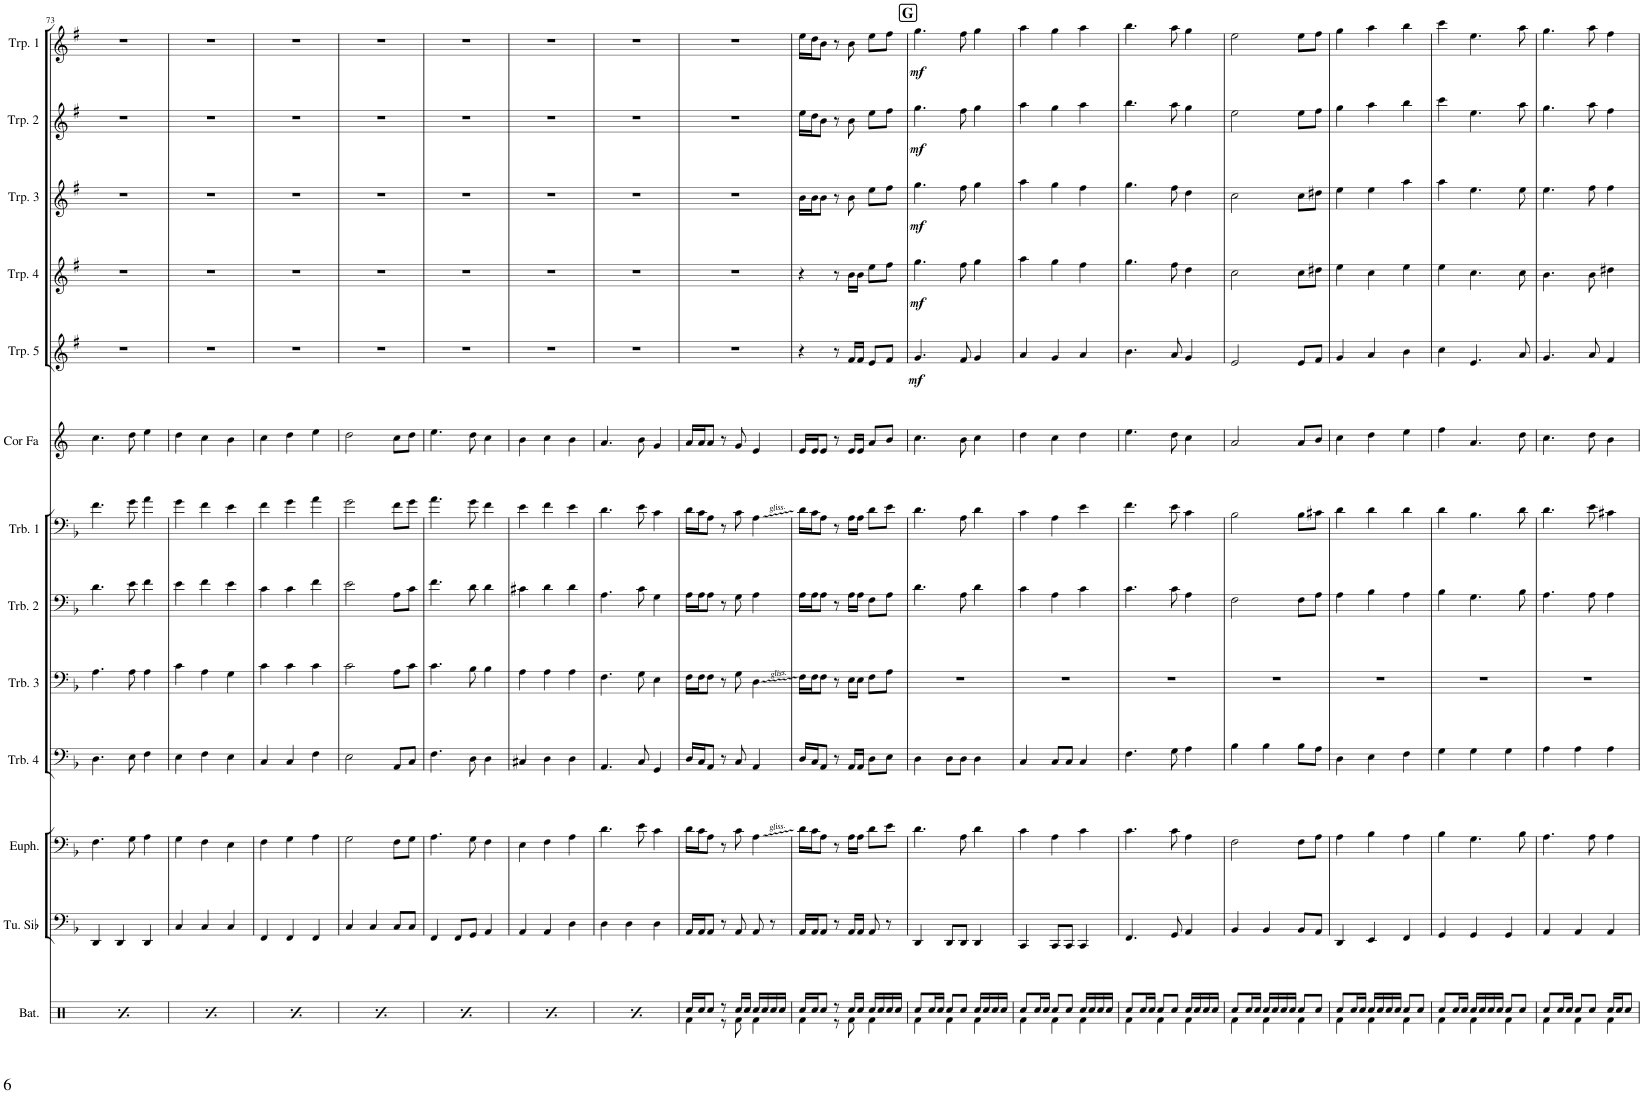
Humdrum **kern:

**kern	**kern	**kern	**kern	**kern	**kern	**kern	**kern	**kern	**dynam	**kern	**dynam	**kern	**dynam	**kern	**dynam	**kern	**dynam
*part13	*part12	*part11	*part10	*part9	*part8	*part7	*part6	*part5	*part5	*part4	*part4	*part3	*part3	*part2	*part2	*part1	*part1
*staff13	*staff12	*staff11	*staff10	*staff9	*staff8	*staff7	*staff6	*staff5	*staff5	*staff4	*staff4	*staff3	*staff3	*staff2	*staff2	*staff1	*staff1
*I"Batterie	*I"Tuba en Sib	*I"Euphonium	*I"Trombone 4	*I"Trombone 3	*I"Trombone 2	*I"Trombone 1	*I"Cor en Fa	*I"Trompette 5	*	*I"Trompette 4	*	*I"Trompette 3	*	*I"Trompette 2	*	*I"Trompette 1	*
*I'Bat.	*I'Tu. Sib	*I'Euph.	*I'Trb. 4	*I'Trb. 3	*I'Trb. 2	*I'Trb. 1	*I'Cor Fa	*I'Trp. 5	*	*I'Trp. 4	*	*I'Trp. 3	*	*I'Trp. 2	*	*I'Trp. 1	*
!!LO:PB:g=z
*clefX	*clefF4	*clefF4	*clefF4	*clefF4	*clefF4	*clefF4	*clefG2	*clefG2	*	*clefG2	*	*clefG2	*	*clefG2	*	*clefG2	*
*	*	*	*	*	*	*	*ITrd4c7	*ITrd1c2	*	*ITrd1c2	*	*ITrd1c2	*	*ITrd1c2	*	*ITrd1c2	*
*k[]	*k[b-]	*k[b-]	*k[b-]	*k[b-]	*k[b-]	*k[b-]	*k[]	*k[f#]	*	*k[f#]	*	*k[f#]	*	*k[f#]	*	*k[f#]	*
*M3/4	*M3/4	*M3/4	*M3/4	*M3/4	*M3/4	*M3/4	*M3/4	*M3/4	*	*M3/4	*	*M3/4	*	*M3/4	*	*M3/4	*
=73	=73	=73	=73	=73	=73	=73	=73	=73	=73	=73	=73	=73	=73	=73	=73	=73	=73
*^	*	*	*	*	*	*	*	*	*	*	*	*	*	*	*	*	*
8Rcc/L	4Rf\	4DD/	4.F\	4.D\	4.A\	4.d\	4.f\	4.cc\	2.r	.	2.r	.	2.r	.	2.r	.	2.r	.
16Rcc/L	.	.	.	.	.	.	.	.	.	.	.	.	.	.	.	.	.	.
16Rcc/JJ	.	.	.	.	.	.	.	.	.	.	.	.	.	.	.	.	.	.
8Rcc/L	4Rf\	4DD/	.	.	.	.	.	.	.	.	.	.	.	.	.	.	.	.
8Rcc/J	.	.	8G\	8E\	8A\	8e\	8g\	8dd\	.	.	.	.	.	.	.	.	.	.
16Rcc/LL	4Rf\	4DD/	4A\	4F\	4A\	4f\	4a\	4ee\	.	.	.	.	.	.	.	.	.	.
16Rcc/	.	.	.	.	.	.	.	.	.	.	.	.	.	.	.	.	.	.
16Rcc/	.	.	.	.	.	.	.	.	.	.	.	.	.	.	.	.	.	.
16Rcc/JJ	.	.	.	.	.	.	.	.	.	.	.	.	.	.	.	.	.	.
=74	=74	=74	=74	=74	=74	=74	=74	=74	=74	=74	=74	=74	=74	=74	=74	=74	=74	=74
8Rcc/L	4Rf\	4C/	4G\	4E\	4c\	4e\	4g\	4dd\	2.r	.	2.r	.	2.r	.	2.r	.	2.r	.
16Rcc/L	.	.	.	.	.	.	.	.	.	.	.	.	.	.	.	.	.	.
16Rcc/JJ	.	.	.	.	.	.	.	.	.	.	.	.	.	.	.	.	.	.
8Rcc/L	4Rf\	4C/	4F\	4F\	4A\	4f\	4f\	4cc\	.	.	.	.	.	.	.	.	.	.
8Rcc/J	.	.	.	.	.	.	.	.	.	.	.	.	.	.	.	.	.	.
16Rcc/LL	4Rf\	4C/	4E\	4E\	4G\	4e\	4e\	4b\	.	.	.	.	.	.	.	.	.	.
16Rcc/	.	.	.	.	.	.	.	.	.	.	.	.	.	.	.	.	.	.
16Rcc/	.	.	.	.	.	.	.	.	.	.	.	.	.	.	.	.	.	.
16Rcc/JJ	.	.	.	.	.	.	.	.	.	.	.	.	.	.	.	.	.	.
=75	=75	=75	=75	=75	=75	=75	=75	=75	=75	=75	=75	=75	=75	=75	=75	=75	=75	=75
8Rcc/L	4Rf\	4FF/	4F\	4C/	4c\	4c\	4f\	4cc\	2.r	.	2.r	.	2.r	.	2.r	.	2.r	.
16Rcc/L	.	.	.	.	.	.	.	.	.	.	.	.	.	.	.	.	.	.
16Rcc/JJ	.	.	.	.	.	.	.	.	.	.	.	.	.	.	.	.	.	.
8Rcc/L	4Rf\	4FF/	4G\	4C/	4c\	4c\	4g\	4dd\	.	.	.	.	.	.	.	.	.	.
8Rcc/J	.	.	.	.	.	.	.	.	.	.	.	.	.	.	.	.	.	.
16Rcc/LL	4Rf\	4FF/	4A\	4F\	4c\	4f\	4a\	4ee\	.	.	.	.	.	.	.	.	.	.
16Rcc/	.	.	.	.	.	.	.	.	.	.	.	.	.	.	.	.	.	.
16Rcc/	.	.	.	.	.	.	.	.	.	.	.	.	.	.	.	.	.	.
16Rcc/JJ	.	.	.	.	.	.	.	.	.	.	.	.	.	.	.	.	.	.
=76	=76	=76	=76	=76	=76	=76	=76	=76	=76	=76	=76	=76	=76	=76	=76	=76	=76	=76
8Rcc/L	4Rf\	4C/	2G\	2E\	2c\	2e\	2g\	2dd\	2.r	.	2.r	.	2.r	.	2.r	.	2.r	.
16Rcc/L	.	.	.	.	.	.	.	.	.	.	.	.	.	.	.	.	.	.
16Rcc/JJ	.	.	.	.	.	.	.	.	.	.	.	.	.	.	.	.	.	.
8Rcc/L	4Rf\	4C/	.	.	.	.	.	.	.	.	.	.	.	.	.	.	.	.
8Rcc/J	.	.	.	.	.	.	.	.	.	.	.	.	.	.	.	.	.	.
16Rcc/LL	4Rf\	8C/L	8F\L	8AA/L	8A\L	8A\L	8f\L	8cc\L	.	.	.	.	.	.	.	.	.	.
16Rcc/	.	.	.	.	.	.	.	.	.	.	.	.	.	.	.	.	.	.
16Rcc/	.	8C/J	8G\J	8C/J	8c\J	8c\J	8g\J	8dd\J	.	.	.	.	.	.	.	.	.	.
16Rcc/JJ	.	.	.	.	.	.	.	.	.	.	.	.	.	.	.	.	.	.
=77	=77	=77	=77	=77	=77	=77	=77	=77	=77	=77	=77	=77	=77	=77	=77	=77	=77	=77
8Rcc/L	4Rf\	4FF/	4.A\	4.F\	4.c\	4.f\	4.a\	4.ee\	2.r	.	2.r	.	2.r	.	2.r	.	2.r	.
16Rcc/L	.	.	.	.	.	.	.	.	.	.	.	.	.	.	.	.	.	.
16Rcc/JJ	.	.	.	.	.	.	.	.	.	.	.	.	.	.	.	.	.	.
8Rcc/L	4Rf\	8FF/L	.	.	.	.	.	.	.	.	.	.	.	.	.	.	.	.
8Rcc/J	.	8GG/J	8G\	8D\	8B-\	8d\	8g\	8dd\	.	.	.	.	.	.	.	.	.	.
16Rcc/LL	4Rf\	4AA/	4F\	4D\	4B-\	4d\	4f\	4cc\	.	.	.	.	.	.	.	.	.	.
16Rcc/	.	.	.	.	.	.	.	.	.	.	.	.	.	.	.	.	.	.
16Rcc/	.	.	.	.	.	.	.	.	.	.	.	.	.	.	.	.	.	.
16Rcc/JJ	.	.	.	.	.	.	.	.	.	.	.	.	.	.	.	.	.	.
=78	=78	=78	=78	=78	=78	=78	=78	=78	=78	=78	=78	=78	=78	=78	=78	=78	=78	=78
8Rcc/L	4Rf\	4AA/	4E\	4C#X/	4A\	4c#X\	4e\	4b\	2.r	.	2.r	.	2.r	.	2.r	.	2.r	.
16Rcc/L	.	.	.	.	.	.	.	.	.	.	.	.	.	.	.	.	.	.
16Rcc/JJ	.	.	.	.	.	.	.	.	.	.	.	.	.	.	.	.	.	.
8Rcc/L	4Rf\	4AA/	4F\	4D\	4A\	4d\	4f\	4cc\	.	.	.	.	.	.	.	.	.	.
8Rcc/J	.	.	.	.	.	.	.	.	.	.	.	.	.	.	.	.	.	.
16Rcc/LL	4Rf\	4D\	4A\	4D\	4A\	4d\	4e\	4b\	.	.	.	.	.	.	.	.	.	.
16Rcc/	.	.	.	.	.	.	.	.	.	.	.	.	.	.	.	.	.	.
16Rcc/	.	.	.	.	.	.	.	.	.	.	.	.	.	.	.	.	.	.
16Rcc/JJ	.	.	.	.	.	.	.	.	.	.	.	.	.	.	.	.	.	.
=79	=79	=79	=79	=79	=79	=79	=79	=79	=79	=79	=79	=79	=79	=79	=79	=79	=79	=79
8Rcc/L	4Rf\	4D\	4.d\	4.AA/	4.F\	4.A\	4.d\	4.a/	2.r	.	2.r	.	2.r	.	2.r	.	2.r	.
16Rcc/L	.	.	.	.	.	.	.	.	.	.	.	.	.	.	.	.	.	.
16Rcc/JJ	.	.	.	.	.	.	.	.	.	.	.	.	.	.	.	.	.	.
8Rcc/L	4Rf\	4D\	.	.	.	.	.	.	.	.	.	.	.	.	.	.	.	.
8Rcc/J	.	.	8e\	8C/	8G\	8c\	8e\	8b\	.	.	.	.	.	.	.	.	.	.
16Rcc/LL	4Rf\	4D\	4c\	4GG/	4E\	4G\	4c\	4g/	.	.	.	.	.	.	.	.	.	.
16Rcc/	.	.	.	.	.	.	.	.	.	.	.	.	.	.	.	.	.	.
16Rcc/	.	.	.	.	.	.	.	.	.	.	.	.	.	.	.	.	.	.
16Rcc/JJ	.	.	.	.	.	.	.	.	.	.	.	.	.	.	.	.	.	.
=80	=80	=80	=80	=80	=80	=80	=80	=80	=80	=80	=80	=80	=80	=80	=80	=80	=80	=80
16Rcc/LL	4Rf\	16AA/LL	16d\LL	16D/LL	16F\LL	16A\LL	16d\LL	16a/LL	2.r	.	2.r	.	2.r	.	2.r	.	2.r	.
16Rcc/J	.	16AA/J	16c\J	16C/J	16F\J	16A\J	16c\J	16a/J	.	.	.	.	.	.	.	.	.	.
8Rcc/J	.	8AA/J	8A\J	8AA/J	8F\J	8A\J	8A\J	8a/J	.	.	.	.	.	.	.	.	.	.
8r	8r	8r	8r	8r	8r	8r	8r	8r	.	.	.	.	.	.	.	.	.	.
16Rcc/LL	8Rf\	8AA/	8c\	8C/	8G\	8G\	8c\	8g/	.	.	.	.	.	.	.	.	.	.
16Rcc/JJ	.	.	.	.	.	.	.	.	.	.	.	.	.	.	.	.	.	.
16Rcc/LL	4Rf\	8AA/	4A\	4AA/	4D\	4A\	4A\	4e/	.	.	.	.	.	.	.	.	.	.
16Rcc/	.	.	.	.	.	.	.	.	.	.	.	.	.	.	.	.	.	.
16Rcc/	.	8r	.	.	.	.	.	.	.	.	.	.	.	.	.	.	.	.
16Rcc/JJ	.	.	.	.	.	.	.	.	.	.	.	.	.	.	.	.	.	.
=81	=81	=81	=81	=81	=81	=81	=81	=81	=81	=81	=81	=81	=81	=81	=81	=81	=81	=81
16Rcc/LL	4Rf\	16AA/LL	16d\LL	16D/LL	16F\LL	16A\LL	16d\LL	16e/LL	4r	.	4r	.	16b\LL	.	16ee\LL	.	16ee\LL	.
16Rcc/J	.	16AA/J	16c\J	16C/J	16F\J	16A\J	16c\J	16e/J	.	.	.	.	16b\J	.	16dd\J	.	16dd\J	.
8Rcc/J	.	8AA/J	8A\J	8AA/J	8F\J	8A\J	8A\J	8e/J	.	.	.	.	8b\J	.	8b\J	.	8b\J	.
8r	8r	8r	8r	8r	8r	8r	8r	8r	8r	.	8r	.	8r	.	8r	.	8r	.
16Rcc/LL	8Rf\	16AA/LL	16A\LL	16AA/LL	16E\LL	16A\LL	16A\LL	16e/LL	16f#/LL	.	16b\LL	.	8b\	.	8b\	.	8b\	.
16Rcc/JJ	.	16AA/JJ	16A\JJ	16AA/JJ	16E\JJ	16A\JJ	16A\JJ	16e/JJ	16f#/JJ	.	16b\JJ	.	.	.	.	.	.	.
16Rcc/LL	4Rf\	8AA/	8d\L	8D\L	8F\L	8F\L	8d\L	8a/L	8e/L	.	8ee\L	.	8ee\L	.	8ee\L	.	8ee\L	.
16Rcc/	.	.	.	.	.	.	.	.	.	.	.	.	.	.	.	.	.	.
16Rcc/	.	8r	8e\J	8E\J	8A\J	8A\J	8e\J	8b/J	8f#/J	.	8ff#\J	.	8ff#\J	.	8ff#\J	.	8ff#\J	.
16Rcc/JJ	.	.	.	.	.	.	.	.	.	.	.	.	.	.	.	.	.	.
!!LO:REH:place=s1:a:B:cj:fs=14:t=G
=82	=82	=82	=82	=82	=82	=82	=82	=82	=82	=82	=82	=82	=82	=82	=82	=82	=82	=82
!	!	!	!	!	!	!	!	!	!	!LO:DY:b	!	!LO:DY:b	!	!LO:DY:b	!	!LO:DY:b	!	!LO:DY:b
8Rcc/L	4Rf\	4DD/	4.d\	4D\	2.r	4.d\	4.d\	4.cc\	4.g/	mf	4.gg\	mf	4.gg\	mf	4.gg\	mf	4.gg\	mf
16Rcc/L	.	.	.	.	.	.	.	.	.	.	.	.	.	.	.	.	.	.
16Rcc/JJ	.	.	.	.	.	.	.	.	.	.	.	.	.	.	.	.	.	.
8Rcc/L	4Rf\	8DD/L	.	8D\L	.	.	.	.	.	.	.	.	.	.	.	.	.	.
8Rcc/J	.	8DD/J	8A\	8D\J	.	8A\	8A\	8b\	8f#/	.	8ff#\	.	8ff#\	.	8ff#\	.	8ff#\	.
16Rcc/LL	4Rf\	4DD/	4d\	4D\	.	4d\	4d\	4cc\	4g/	.	4gg\	.	4gg\	.	4gg\	.	4gg\	.
16Rcc/	.	.	.	.	.	.	.	.	.	.	.	.	.	.	.	.	.	.
16Rcc/	.	.	.	.	.	.	.	.	.	.	.	.	.	.	.	.	.	.
16Rcc/JJ	.	.	.	.	.	.	.	.	.	.	.	.	.	.	.	.	.	.
=83	=83	=83	=83	=83	=83	=83	=83	=83	=83	=83	=83	=83	=83	=83	=83	=83	=83	=83
8Rcc/L	4Rf\	4CC/	4c\	4C/	2.r	4c\	4c\	4dd\	4a/	.	4aa\	.	4aa\	.	4aa\	.	4aa\	.
16Rcc/L	.	.	.	.	.	.	.	.	.	.	.	.	.	.	.	.	.	.
16Rcc/JJ	.	.	.	.	.	.	.	.	.	.	.	.	.	.	.	.	.	.
8Rcc/L	4Rf\	8CC/L	4A\	8C/L	.	4A\	4A\	4cc\	4g/	.	4gg\	.	4gg\	.	4gg\	.	4gg\	.
8Rcc/J	.	8CC/J	.	8C/J	.	.	.	.	.	.	.	.	.	.	.	.	.	.
16Rcc/LL	4Rf\	4CC/	4c\	4C/	.	4c\	4e\	4dd\	4a/	.	4ff#\	.	4ff#\	.	4aa\	.	4aa\	.
16Rcc/	.	.	.	.	.	.	.	.	.	.	.	.	.	.	.	.	.	.
16Rcc/	.	.	.	.	.	.	.	.	.	.	.	.	.	.	.	.	.	.
16Rcc/JJ	.	.	.	.	.	.	.	.	.	.	.	.	.	.	.	.	.	.
=84	=84	=84	=84	=84	=84	=84	=84	=84	=84	=84	=84	=84	=84	=84	=84	=84	=84	=84
8Rcc/L	4Rf\	4.FF/	4.c\	4.F\	2.r	4.c\	4.f\	4.ee\	4.b\	.	4.gg\	.	4.gg\	.	4.bb\	.	4.bb\	.
16Rcc/L	.	.	.	.	.	.	.	.	.	.	.	.	.	.	.	.	.	.
16Rcc/JJ	.	.	.	.	.	.	.	.	.	.	.	.	.	.	.	.	.	.
8Rcc/L	4Rf\	.	.	.	.	.	.	.	.	.	.	.	.	.	.	.	.	.
8Rcc/J	.	8GG/	8c\	8G\	.	8c\	8e\	8dd\	8a/	.	8ff#\	.	8ff#\	.	8aa\	.	8aa\	.
16Rcc/LL	4Rf\	4AA/	4A\	4A\	.	4A\	4c\	4cc\	4g/	.	4dd\	.	4dd\	.	4gg\	.	4gg\	.
16Rcc/	.	.	.	.	.	.	.	.	.	.	.	.	.	.	.	.	.	.
16Rcc/	.	.	.	.	.	.	.	.	.	.	.	.	.	.	.	.	.	.
16Rcc/JJ	.	.	.	.	.	.	.	.	.	.	.	.	.	.	.	.	.	.
=85	=85	=85	=85	=85	=85	=85	=85	=85	=85	=85	=85	=85	=85	=85	=85	=85	=85	=85
8Rcc/L	4Rf\	4BB-/	2F\	4B-\	2.r	2F\	2B-\	2a/	2e/	.	2cc\	.	2cc\	.	2ee\	.	2ee\	.
16Rcc/L	.	.	.	.	.	.	.	.	.	.	.	.	.	.	.	.	.	.
16Rcc/JJ	.	.	.	.	.	.	.	.	.	.	.	.	.	.	.	.	.	.
16Rcc/LL	4Rf\	4BB-/	.	4B-\	.	.	.	.	.	.	.	.	.	.	.	.	.	.
16Rcc/	.	.	.	.	.	.	.	.	.	.	.	.	.	.	.	.	.	.
16Rcc/	.	.	.	.	.	.	.	.	.	.	.	.	.	.	.	.	.	.
16Rcc/JJ	.	.	.	.	.	.	.	.	.	.	.	.	.	.	.	.	.	.
8Rcc/L	4Rf\	8BB-/L	8F\L	8B-\L	.	8F\L	8B-\L	8a/L	8e/L	.	8cc\L	.	8cc\L	.	8ee\L	.	8ee\L	.
8Rcc/J	.	8AA/J	8A\J	8A\J	.	8A\J	8c#X\J	8b/J	8f#/J	.	8dd#X\J	.	8dd#X\J	.	8ff#\J	.	8ff#\J	.
=86	=86	=86	=86	=86	=86	=86	=86	=86	=86	=86	=86	=86	=86	=86	=86	=86	=86	=86
8Rcc/L	4Rf\	4DD/	4A\	4D\	2.r	4A\	4d\	4cc\	4g/	.	4ee\	.	4ee\	.	4gg\	.	4gg\	.
16Rcc/L	.	.	.	.	.	.	.	.	.	.	.	.	.	.	.	.	.	.
16Rcc/JJ	.	.	.	.	.	.	.	.	.	.	.	.	.	.	.	.	.	.
16Rcc/LL	4Rf\	4EE/	4B-\	4E\	.	4B-\	4d\	4dd\	4a/	.	4cc\	.	4ee\	.	4aa\	.	4aa\	.
16Rcc/	.	.	.	.	.	.	.	.	.	.	.	.	.	.	.	.	.	.
16Rcc/	.	.	.	.	.	.	.	.	.	.	.	.	.	.	.	.	.	.
16Rcc/JJ	.	.	.	.	.	.	.	.	.	.	.	.	.	.	.	.	.	.
8Rcc/L	4Rf\	4FF/	4A\	4F\	.	4A\	4d\	4ee\	4b\	.	4ee\	.	4aa\	.	4bb\	.	4bb\	.
8Rcc/J	.	.	.	.	.	.	.	.	.	.	.	.	.	.	.	.	.	.
=87	=87	=87	=87	=87	=87	=87	=87	=87	=87	=87	=87	=87	=87	=87	=87	=87	=87	=87
8Rcc/L	4Rf\	4GG/	4B-\	4G\	2.r	4B-\	4d\	4ff\	4cc\	.	4ee\	.	4aa\	.	4ccc\	.	4ccc\	.
16Rcc/L	.	.	.	.	.	.	.	.	.	.	.	.	.	.	.	.	.	.
16Rcc/JJ	.	.	.	.	.	.	.	.	.	.	.	.	.	.	.	.	.	.
16Rcc/LL	4Rf\	4GG/	4.G\	4G\	.	4.G\	4.B-\	4.a/	4.e/	.	4.cc\	.	4.ee\	.	4.ee\	.	4.ee\	.
16Rcc/	.	.	.	.	.	.	.	.	.	.	.	.	.	.	.	.	.	.
16Rcc/	.	.	.	.	.	.	.	.	.	.	.	.	.	.	.	.	.	.
16Rcc/JJ	.	.	.	.	.	.	.	.	.	.	.	.	.	.	.	.	.	.
8Rcc/L	4Rf\	4GG/	.	4G\	.	.	.	.	.	.	.	.	.	.	.	.	.	.
8Rcc/J	.	.	8B-\	.	.	8B-\	8d\	8dd\	8a/	.	8cc\	.	8ee\	.	8aa\	.	8aa\	.
=88	=88	=88	=88	=88	=88	=88	=88	=88	=88	=88	=88	=88	=88	=88	=88	=88	=88	=88
8Rcc/L	4Rf\	4AA/	4.A\	4A\	2.r	4.A\	4.d\	4.cc\	4.g/	.	4.b\	.	4.ee\	.	4.gg\	.	4.gg\	.
16Rcc/L	.	.	.	.	.	.	.	.	.	.	.	.	.	.	.	.	.	.
16Rcc/JJ	.	.	.	.	.	.	.	.	.	.	.	.	.	.	.	.	.	.
8Rcc/L	4Rf\	4AA/	.	4A\	.	.	.	.	.	.	.	.	.	.	.	.	.	.
8Rcc/J	.	.	8A\	.	.	8A\	8e\	8dd\	8a/	.	8b\	.	8ff#\	.	8aa\	.	8aa\	.
16Rcc/LL	4Rf\	4AA/	4A\	4A\	.	4A\	4c#X\	4b\	4f#/	.	4dd#X\	.	4ff#\	.	4ff#\	.	4ff#\	.
16Rcc/J	.	.	.	.	.	.	.	.	.	.	.	.	.	.	.	.	.	.
8Rcc/J	.	.	.	.	.	.	.	.	.	.	.	.	.	.	.	.	.	.
*v	*v	*	*	*	*	*	*	*	*	*	*	*	*	*	*	*	*	*
=	=	=	=	=	=	=	=	=	=	=	=	=	=	=	=	=	=
*-	*-	*-	*-	*-	*-	*-	*-	*-	*-	*-	*-	*-	*-	*-	*-	*-	*-
